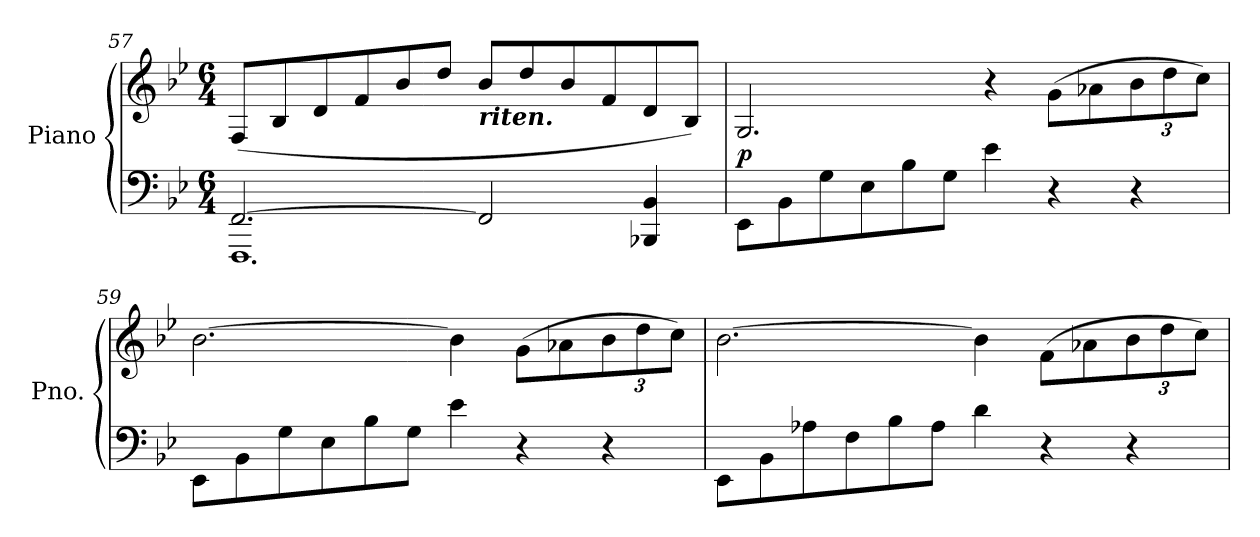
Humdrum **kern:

**kern	**kern	**dynam
*part1	*part1	*part1
*staff2	*staff1	*staff1/2
*I"Piano	*	*
*I'Pno.	*	*
*clefF4	*clefG2	*
*k[b-e-]	*k[b-e-]	*
*M6/4	*M6/4	*
=57	=57	=57
*^	*	*
[2.FF/	1.FFF	(>8F/L	.
*	*	*MM150	*
.	.	8B-/	.
.	.	8d/	.
.	.	8f/	.
.	.	8b-/	.
.	.	8dd/J	.
!	!	!LO:TX:b:Bi:t=riten.	!
2FF/]	.	8b-/L	.
.	.	8dd/	.
.	.	8b-/	.
.	.	8f/	.
4BBB-X/ 4BB-/	.	8d/	.
.	.	8B-/J)	.
*v	*v	*	*
=58	=58	=58
!	!	!LO:DY:a=2
8EE-\L	2.G/	p
8BB-\	.	.
8G\	.	.
8E-\	.	.
8B-\	.	.
8G\J	.	.
4e-\	4r	.
4r	(>8g\L	.
.	8a-X\	.
*	*Xbrackettup	*
4r	12b-\	.
.	12dd\	.
.	12cc\J)	.
!!LO:LB:g=z
=59	=59	=59
8EE-\L	[2.b-\	.
8BB-\	.	.
8G\	.	.
8E-\	.	.
8B-\	.	.
8G\J	.	.
4e-\	4b-\]	.
4r	(>8g\L	.
.	8a-X\	.
4r	12b-\	.
.	12dd\	.
.	12cc\J)	.
=60	=60	=60
8EE-\L	[2.b-\	.
8BB-\	.	.
8A-X\	.	.
8F\	.	.
8B-\	.	.
8A-\J	.	.
4d\	4b-\]	.
4r	(>8f\L	.
.	8a-X\	.
4r	12b-\	.
.	12dd\	.
.	12cc\J)	.
=	=	=
*-	*-	*-
